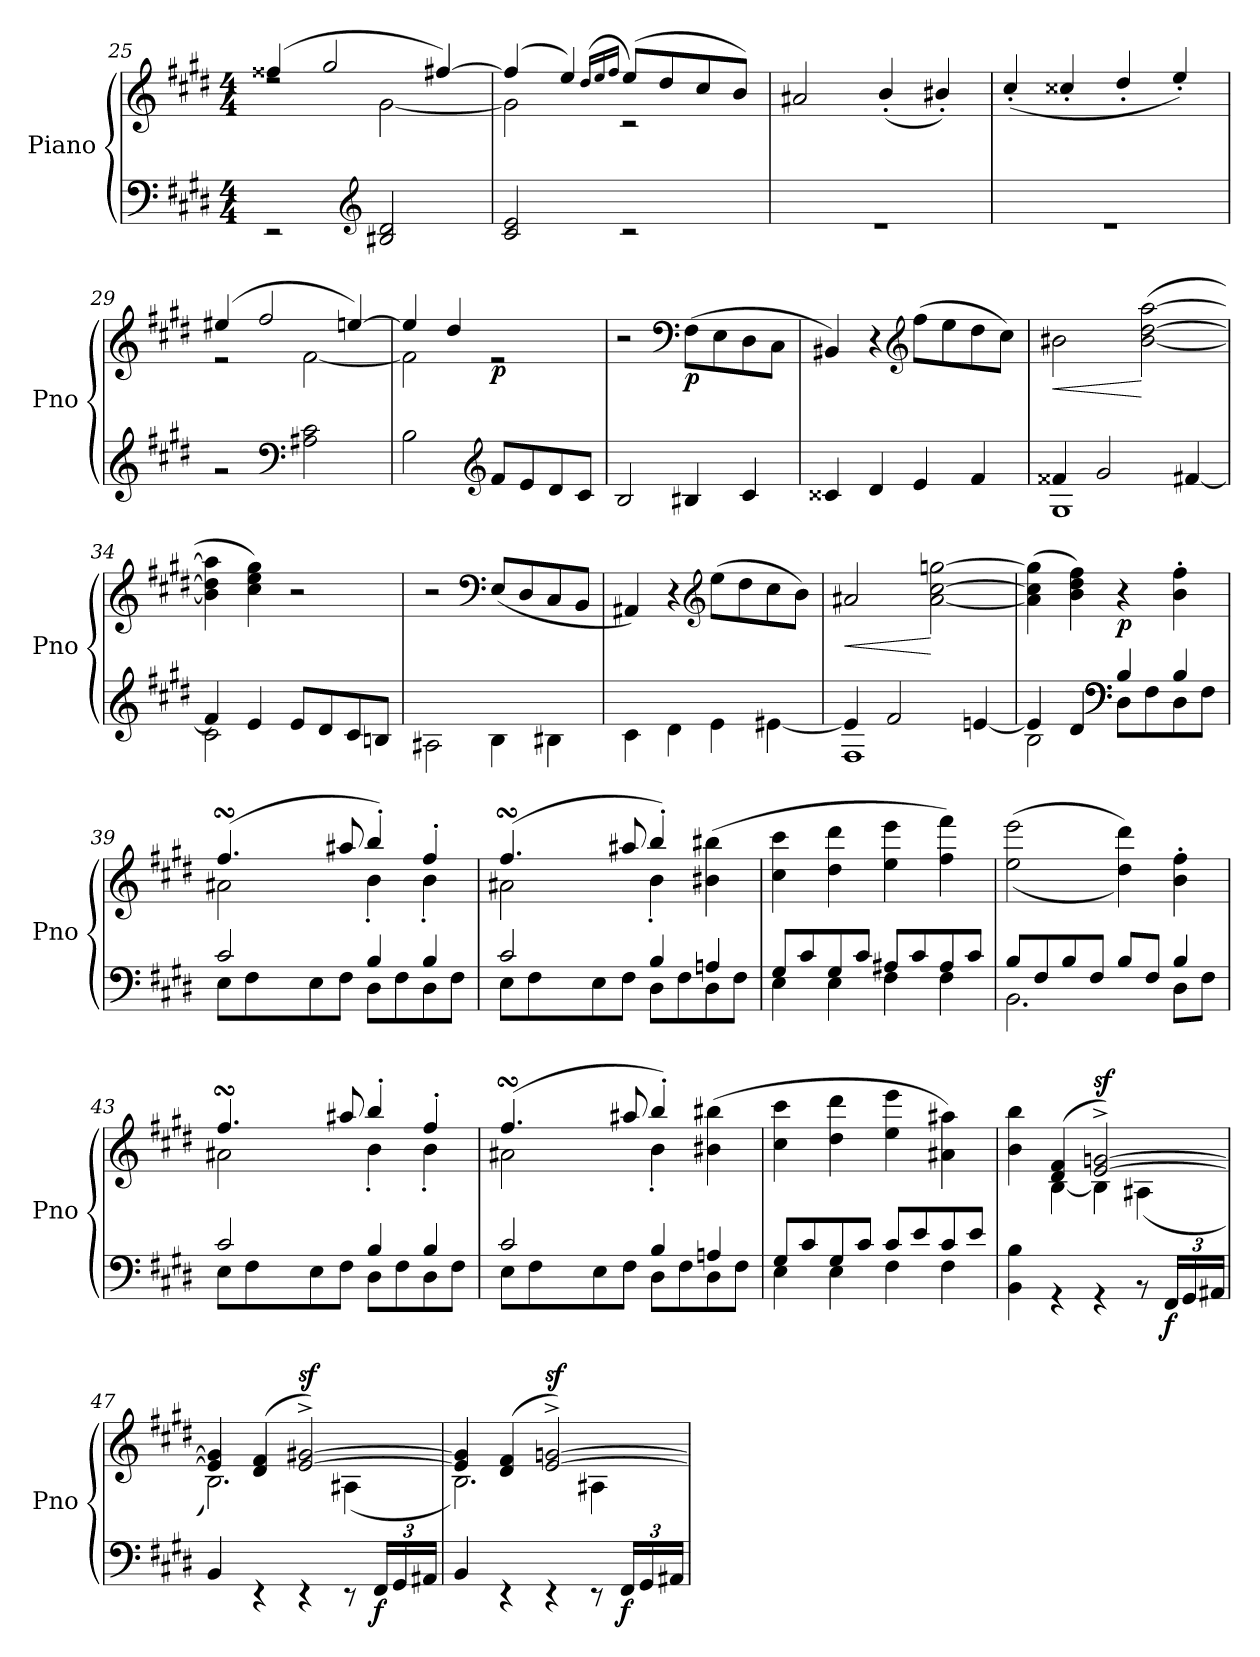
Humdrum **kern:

**kern	**kern	**dynam
*part1	*part1	*part1
*staff2	*staff1	*staff1/2
*I"Piano	*	*
*I'Pno	*	*
*clefF4	*clefG2	*
*k[f#c#g#d#]	*k[f#c#g#d#]	*
*M4/4	*M4/4	*
=25	=25	=25
*^	*^	*
1ryy	2r	(>4ff##X/	2rdd	.
.	.	2gg#/	.	.
*clefG2	*	*	*	*
.	2B#X/ 2d#/	.	[2g#\	.
.	.	[4ff#X/)	.	.
!!LO:LB:g=z	!!
=26	=26	=26	=26	=26
1ryy	2c#/ 2e/	(>4ff#/]	2g#\]	.
.	.	4ee/)	.	.
.	.	(<16qdd#/LL	.	.
.	.	16qee/	.	.
.	.	16qff#/JJ	.	.
.	2r	(>8ee/L)	2r	.
.	.	8dd#/	.	.
.	.	8cc#/	.	.
.	.	8b/J)	.	.
*	*	*v	*v	*
=27	=27	=27	=27
1ryy	1r	2a#X/	.
.	.	(<4b'/	.
.	.	4b#X'/)	.
=28	=28	=28	=28
1ryy	1r	(<4cc#'/	.
.	.	4cc##X'/	.
.	.	4dd#'/	.
.	.	4ee'/)	.
=29	=29	=29	=29
*	*	*^	*
1ryy	2r	(>4ee#X/	2r	.
.	.	2ff#/	.	.
*clefF4	*	*	*	*
.	2A#X\ 2c#\	.	[2f#\	.
.	.	[4een/)	.	.
=30	=30	=30	=30	=30
1ryy	2B\	4ee/]	2f#\]	.
.	.	4dd#/	.	.
*clefG2	*	*	*	*
!	!	!	!	!LO:DY:a=2
.	8f#/L	2re	2ryy	p
.	8e/	.	.	.
.	8d#/	.	.	.
.	8c#/J	.	.	.
*	*	*v	*v	*
=31	=31	=31	=31
1ryy	2B/	2r	.
*	*	*clefF4	*
!	!	!	!LO:DY:b
.	4B#X/	(>8F#\L	p
.	.	8E\	.
.	4c#/	8D#\	.
.	.	8C#\J	.
!!LO:LB:g=z
=32	=32	=32	=32
1ryy	4c##X/	4BB#X/)	.
.	4d#/	4r	.
*	*	*clefG2	*
.	4e/	(>8ff#\L	.
.	.	8ee\	.
.	4f#/	8dd#\	.
.	.	8cc#\J)	.
=33	=33	=33	=33
*	*^	*	*
!	!	!	!	!LO:HP:b
1ryy	4f##X/	1G#	2b#X\	<
.	2g#/	.	.	.
.	.	.	(>[2b#\ [2dd#\ [2aa\	[
.	[4f#X/	.	.	.
=34	=34	=34	=34	=34
1ryy	4f#/]	2c#\	4b#\] 4dd#\] 4aa\]	.
.	4e/	.	4cc#\ 4ee\ 4gg#\)	.
.	8e/L	2ryy	2r	.
.	8d#/	.	.	.
.	8c#/	.	.	.
.	8Bn/J	.	.	.
*	*v	*v	*	*
=35	=35	=35	=35
1ryy	2A#X\	2r	.
*	*	*clefF4	*
.	4B\	(<8E/L	.
.	.	8D#/	.
.	4B#X\	8C#/	.
.	.	8BB/J	.
=36	=36	=36	=36
1ryy	4c#\	4AA#X/)	.
.	4d#\	4r	.
*	*	*clefG2	*
.	4e\	(>8ee\L	.
.	.	8dd#\	.
.	[4e#X\	8cc#\	.
.	.	8b\J)	.
=37	=37	=37	=37
*	*^	*	*
!	!	!	!	!LO:HP:b
1ryy	4e#/]	1F#	2a#X/	<
.	2f#/	.	.	.
.	.	.	[2a#\ [2cc#\ [2ggn\	[
.	[4en/	.	.	.
!!LO:LB:g=z
=38	=38	=38	=38	=38
1ryy	4e/]	2B\	(>4a#\] 4cc#\] 4gg\]	.
.	4d#/	.	4b\ 4dd#\ 4ff#\)	.
*clefF4	*	*	*	*
!	!	!	!	!LO:DY:b
.	4B/	8D#\L	4r	p
.	.	8F#\	.	.
.	4B/	8D#\	4b\' 4ff#\'	.
.	.	8F#\J	.	.
=39	=39	=39	=39	=39
*	*	*	*^	*
*	*	*	*	*^	*
1ryy	2c#/	8E\L	(>4.ff#sSSS/	2a#X\	8ryy	.
*	*	*	*	*	*Xtuplet	*
.	.	8F#\	.	.	24gg#!LLyy	.
.	.	.	.	.	24ff#!yy	.
.	.	.	.	.	24ee#X!JJyy	.
.	.	8E\	.	.	8ff#!yy	.
.	.	8F#\J	8aa#X/	.	2ryy	.
.	4B/	8D#\L	4bb'/)	4b'\	.	.
.	.	8F#\	.	.	.	.
.	4B/	8D#\	4ff#'/	4b'\	.	.
.	.	8F#\J	.	.	8ryy	.
=40	=40	=40	=40	=40	=40	=40
1ryy	2c#/	8E\L	(>4.ff#sSSS/	2a#X\	8ryy	.
.	.	8F#\	.	.	24gg#!LLyy	.
.	.	.	.	.	24ff#!yy	.
.	.	.	.	.	24ee#X!JJyy	.
.	.	8E\	.	.	8ff#!yy	.
.	.	8F#\J	8aa#X/	.	2ryy	.
.	4B/	8D#\L	4bb'/)	4b'\	.	.
.	.	8F#\	.	.	.	.
.	4An/	8D#\	(>4b#X\ 4bb#X\	4ryy	.	.
.	.	8F#\J	.	.	8ryy	.
*	*	*	*v	*v	*v	*
=41	=41	=41	=41	=41
1ryy	8G#/L	4E\	4cc#\ 4ccc#\	.
.	8c#/	.	.	.
.	8G#/	4E\	4dd#\ 4ddd#\	.
.	8c#/J	.	.	.
.	8A#X/L	4F#\	4ee\ 4eee\	.
.	8c#/	.	.	.
.	8A#/	4F#\	4ff#\ 4fff#\)	.
.	8c#/J	.	.	.
!!LO:LB:g=z
=42	=42	=42	=42	=42
1ryy	8B/L	2.BB\	(>(>2ee\ 2eee\	.
.	8F#/	.	.	.
.	8B/	.	.	.
.	8F#/J	.	.	.
.	8B/L	.	4dd#\ 4ddd#\))	.
.	8F#/J	.	.	.
.	4B/	8D#\L	4b\' 4ff#\'	.
.	.	8F#\J	.	.
=43	=43	=43	=43	=43
*	*	*	*^	*
*	*	*	*	*^	*
1ryy	2c#/	8E\L	4.ff#sSSS/	2a#X\	8ryy	.
.	.	8F#\	.	.	24gg#!LLyy	.
.	.	.	.	.	24ff#!yy	.
.	.	.	.	.	24ee#X!JJyy	.
.	.	8E\	.	.	8ff#!yy	.
.	.	8F#\J	8aa#X/	.	2ryy	.
.	4B/	8D#\L	4bb'/	4b'\	.	.
.	.	8F#\	.	.	.	.
.	4B/	8D#\	4ff#'/	4b'\	.	.
.	.	8F#\J	.	.	8ryy	.
=44	=44	=44	=44	=44	=44	=44
1ryy	2c#/	8E\L	(>4.ff#sSSS/	2a#X\	8ryy	.
.	.	8F#\	.	.	24gg#!LLyy	.
.	.	.	.	.	24ff#!yy	.
.	.	.	.	.	24ee#X!JJyy	.
.	.	8E\	.	.	8ff#!yy	.
.	.	8F#\J	8aa#X/	.	2ryy	.
.	4B/	8D#\L	4bb'/)	4b'\	.	.
.	.	8F#\	.	.	.	.
.	4An/	8D#\	(>4b#X\ 4bb#X\	4ryy	.	.
.	.	8F#\J	.	.	8ryy	.
*	*	*	*v	*v	*v	*
=45	=45	=45	=45	=45
1ryy	8G#/L	4E\	4cc#\ 4ccc#\	.
.	8c#/	.	.	.
.	8G#/	4E\	4dd#\ 4ddd#\	.
.	8c#/J	.	.	.
.	8c#/L	4F#\	4ee\ 4eee\	.
.	8e/	.	.	.
.	8c#/	4F#\	4a#X\ 4aa#X\)	.
.	8e/J	.	.	.
*	*v	*v	*	*
!!LO:PB:g=z
=46	=46	=46	=46
*	*	*^	*
1ryy	4BB\ 4B\	4b\ 4bb\	4ryy	.
.	4r	(>4d#/ 4f#/	[4B\	.
!	!	!	!	!LO:DY:a
.	4r	[2e/^ [2gn/^)	4B\]	sf
.	8r	.	(<4A#X\	.
*	*Xbrackettup	*	*	*
!	!	!	!	!LO:DY:b=2
.	24FF#/LL	.	.	f
.	24GG#/	.	.	.
.	24AA#X/JJ	.	.	.
=47	=47	=47	=47	=47
1ryy	4BB/	4e/] 4g/]	2.B\)	.
.	4r	(>4d#/ 4f#/	.	.
!	!	!	!	!LO:DY:a
.	4r	[2e/^ [2g#X/^)	.	sf
.	8r	.	(<4A#X\	.
!	!	!	!	!LO:DY:b=2
.	24FF#/LL	.	.	f
.	24GG#/	.	.	.
.	24AA#X/JJ	.	.	.
=48	=48	=48	=48	=48
1ryy	4BB/	4e/] 4g#/]	2.B\)	.
.	4r	(>4d#/ 4f#/	.	.
!	!	!	!	!LO:DY:a
.	4r	[2e/^ [2gn/^)	.	sf
.	8r	.	4A#X\	.
!	!	!	!	!LO:DY:b=2
.	24FF#/LL	.	.	f
.	24GG#/	.	.	.
.	24AA#X/JJ	.	.	.
*v	*v	*	*	*
*	*v	*v	*
=	=	=
*-	*-	*-
